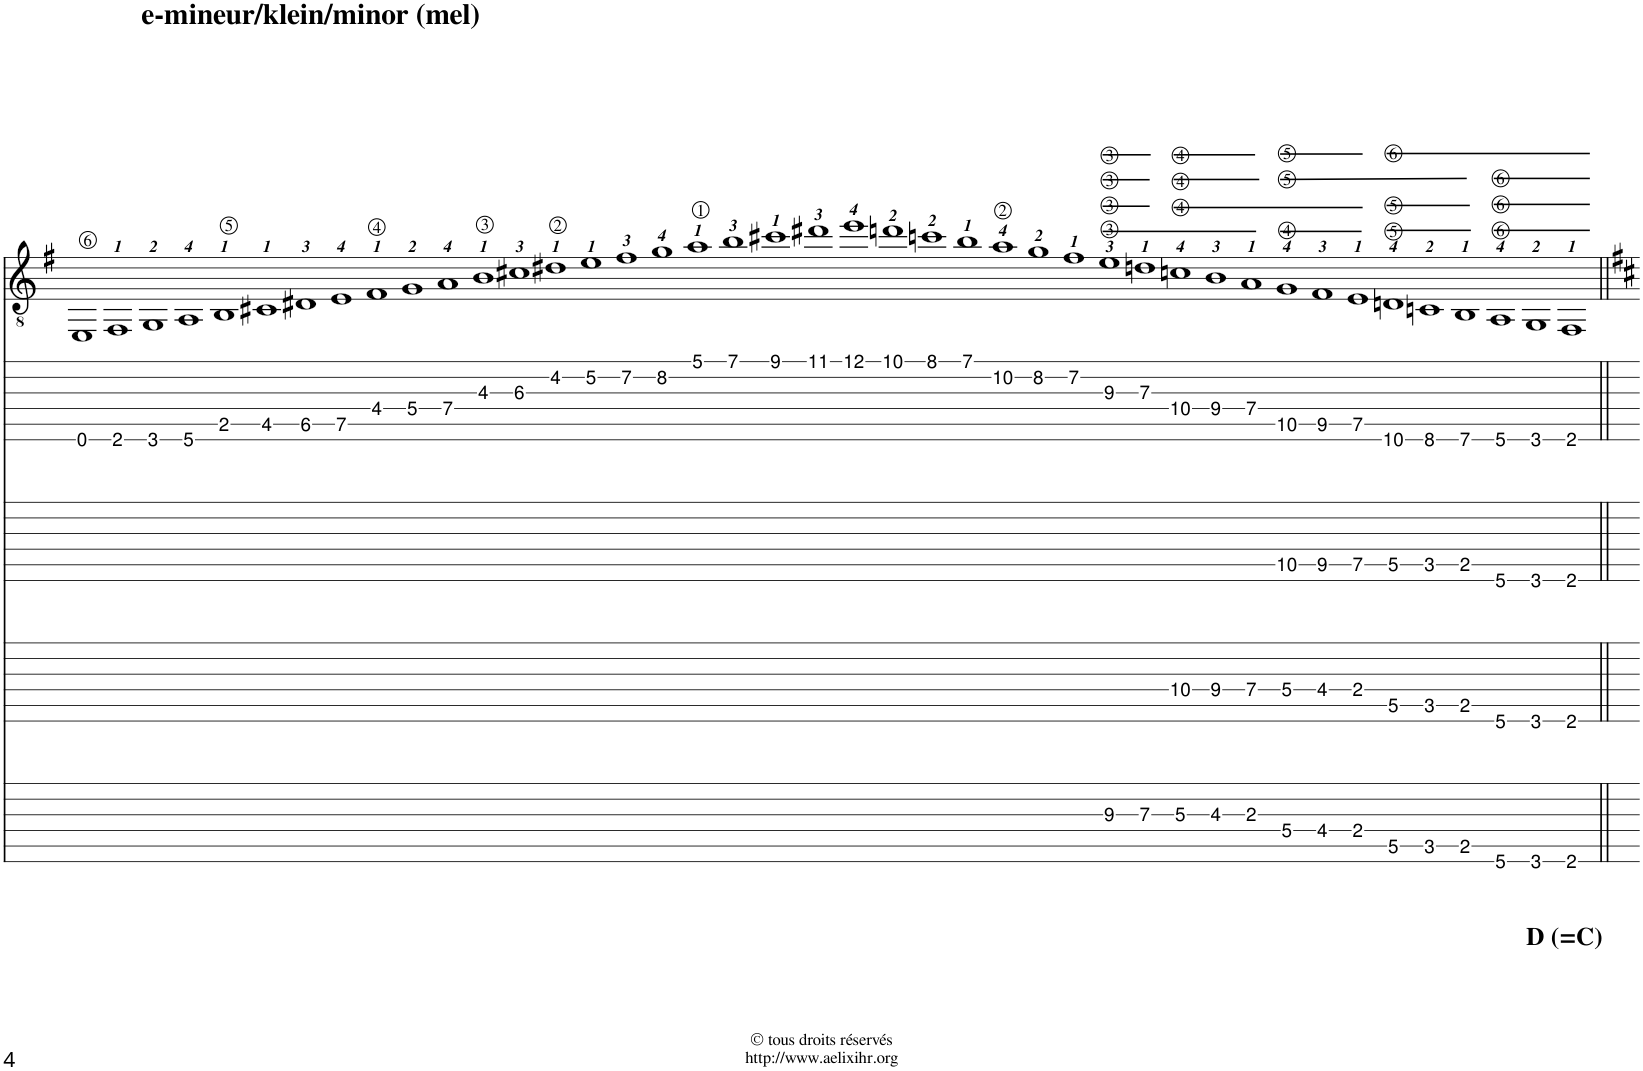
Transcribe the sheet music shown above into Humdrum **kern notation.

**kern	**kern	**kern	**kern	**kern
*part5	*part4	*part3	*part2	*part1
*staff5	*staff4	*staff3	*staff2	*staff1
*I"gt	*I"gt	*I"gt	*I"gt	*I"gt
!!LO:PB:g=z
*	*	*	*	*clefGv2
*k[f#]	*k[f#]	*k[f#]	*k[f#]	*k[f#]
*M42/1	*M42/1	*M42/1	*M42/1	*M42/1
=4	=4	=4	=4	=4
!	!	!	!	!LO:TX:a:B:t=e-mineur/klein/minor (mel)
00r	00r	00r	1EE	1EE
.	.	.	1FF#	1FF#
.	.	.	1GG	1GG
.	.	.	1AA	1AA
00r	00r	00r	1BB	1BB
.	.	.	1C#X	1C#X
.	.	.	1D#X	1D#X
.	.	.	1E	1E
00r	00r	00r	1F#	1F#
.	.	.	1G	1G
.	.	.	1A	1A
.	.	.	1B	1B
00r	00r	00r	1c#X	1c#X
.	.	.	1d#X	1d#X
.	.	.	1e	1e
.	.	.	1f#	1f#
00r	00r	00r	1g	1g
.	.	.	1a	1a
.	.	.	1b	1b
.	.	.	1cc#X	1cc#X
00r	00r	00r	1dd#X	1dd#X
.	.	.	1ee	1ee
.	.	.	1ddn	1ddn
.	.	.	1ccn	1ccn
00r	00r	00r	1b	1b
.	.	.	1a	1a
.	.	.	1g	1g
.	.	.	1f#	1f#
1e	0r	00r	1e	1e
1dn	.	.	1dn	1dn
1cn	1cn	.	1cn	1cn
1B	1B	.	1B	1B
1A	1A	1r	1A	1A
1G	1G	1G	1G	1G
1F#	1F#	1F#	1F#	1F#
1E	1E	1E	1E	1E
1Dn	1Dn	1Dn	1Dn	1Dn
1Cn	1Cn	1Cn	1Cn	1Cn
1BB	1BB	1BB	1BB	1BB
1AA	1AA	1AA	1AA	1AA
1GG	1GG	1GG	1GG	1GG
!LO:TX:b:B:t=D (=C)	!	!	!	!
1FF#	1FF#	1FF#	1FF#	1FF#
=||	=||	=||	=||	=||
*-	*-	*-	*-	*-
